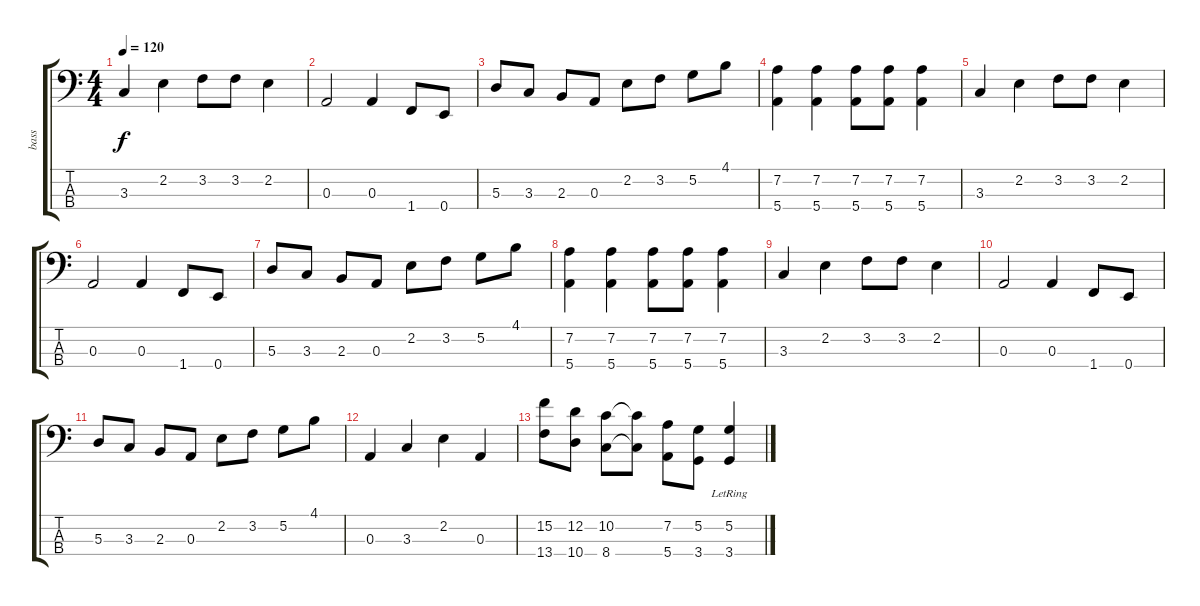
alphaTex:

\track ("bass" "bass") {instrument electricbasspick}
\staff {score tabs}
\tuning (G2 D2 A1 E1) {hide}
\ts (4 4)
\tempo 120
\clef f4
\ks c
3.3.4{dy f} 2.2.4 3.2.8 3.2.8 2.2.4 |
0.3.2 0.3.4 1.4.8 0.4.8 |
5.3.8 3.3.8 2.3.8 0.3.8 2.2.8 3.2.8 5.2.8 4.1.8 |
(7.2 5.4).4 (7.2 5.4).4 (7.2 5.4).8 (7.2 5.4).8 (7.2 5.4).4 |
3.3.4 2.2.4 3.2.8 3.2.8 2.2.4 |
0.3.2 0.3.4 1.4.8 0.4.8 |
5.3.8 3.3.8 2.3.8 0.3.8 2.2.8 3.2.8 5.2.8 4.1.8 |
(7.2 5.4).4 (7.2 5.4).4 (7.2 5.4).8 (7.2 5.4).8 (7.2 5.4).4 |
3.3.4 2.2.4 3.2.8 3.2.8 2.2.4 |
0.3.2 0.3.4 1.4.8 0.4.8 |
5.3.8 3.3.8 2.3.8 0.3.8 2.2.8 3.2.8 5.2.8 4.1.8 |
0.3.4 3.3.4 2.2.4 0.3.4 |
(15.2 13.4).8 (12.2 10.4).8 (10.2 8.4).8 (10.2{t} 8.4{t}).8 (7.2 5.4).8 (5.2 3.4).8 (5.2{lr} 3.4{lr}).4
